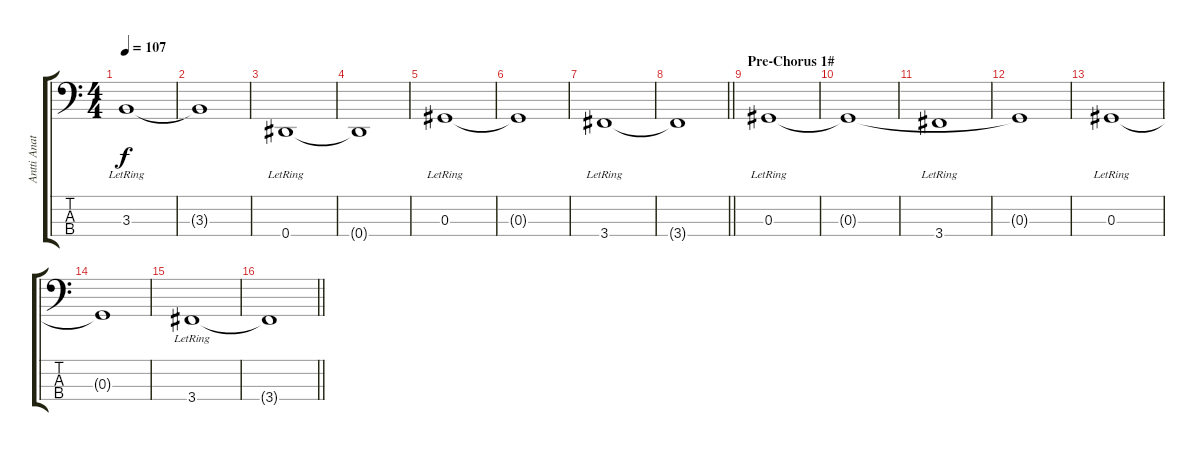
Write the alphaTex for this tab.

\track ("Antti Anathomy" "Antti Anat") {instrument electricbasspick}
\staff {score tabs}
\tuning (Gb2 Db2 Ab1 Eb1) {hide}
\ts (4 4)
\section ("" "")
\tempo 107
\clef f4
\ks c
3.3{lr}.1{dy f} |
3.3{t}.1 |
0.4{lr}.1 |
0.4{t}.1 |
0.3{lr}.1 |
0.3{t}.1 |
3.4{lr}.1 |
\barLineRight lightlight
3.4{t}.1 |
\section ("" "Pre-Chorus 1#")
0.3{lr}.1 |
0.3{t}.1 |
3.4{lr}.1 |
0.3{t}.1 |
0.3{lr}.1 |
0.3{t}.1 |
3.4{lr}.1 |
\barLineRight lightlight
3.4{t}.1
